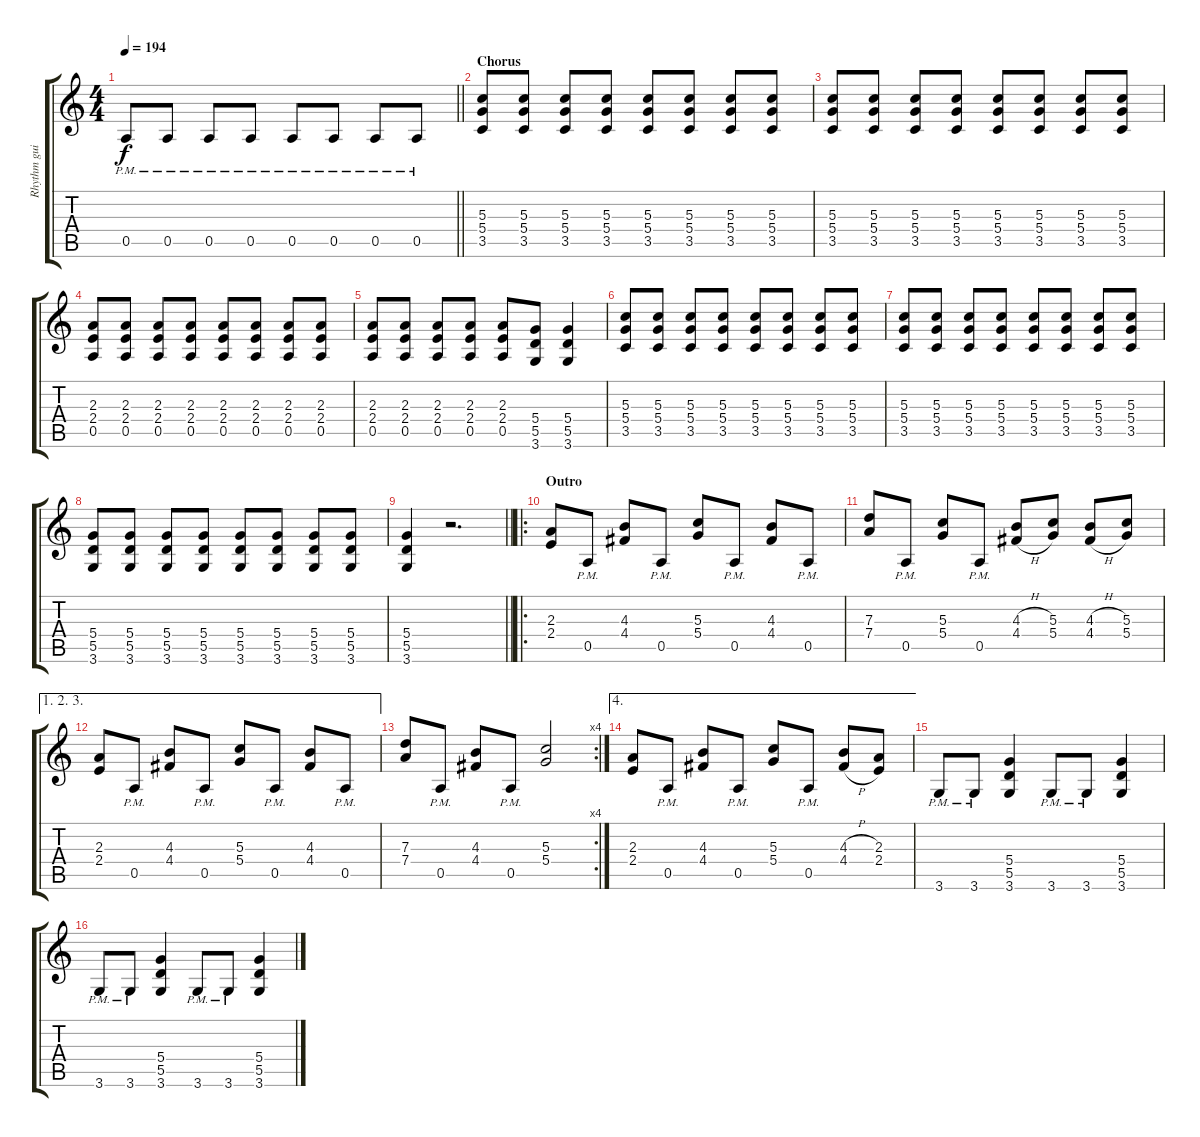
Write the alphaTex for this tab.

\track ("Rhythm guitar" "Rhythm gui") {instrument distortionguitar}
\staff {score tabs}
\tuning (E4 B3 G3 D3 A2 E2) {hide}
\ts (4 4)
\tempo 194
\clef g2
\barLineRight lightlight
\ks c
0.5{pm}.8{dy f} 0.5{pm}.8 0.5{pm}.8 0.5{pm}.8 0.5{pm}.8 0.5{pm}.8 0.5{pm}.8 0.5{pm}.8 |
\section ("" "Chorus")
(5.3 5.4 3.5).8 (5.3 5.4 3.5).8 (5.3 5.4 3.5).8 (5.3 5.4 3.5).8 (5.3 5.4 3.5).8 (5.3 5.4 3.5).8 (5.3 5.4 3.5).8 (5.3 5.4 3.5).8 |
(5.3 5.4 3.5).8 (5.3 5.4 3.5).8 (5.3 5.4 3.5).8 (5.3 5.4 3.5).8 (5.3 5.4 3.5).8 (5.3 5.4 3.5).8 (5.3 5.4 3.5).8 (5.3 5.4 3.5).8 |
(2.3 2.4 0.5).8 (2.3 2.4 0.5).8 (2.3 2.4 0.5).8 (2.3 2.4 0.5).8 (2.3 2.4 0.5).8 (2.3 2.4 0.5).8 (2.3 2.4 0.5).8 (2.3 2.4 0.5).8 |
(2.3 2.4 0.5).8 (2.3 2.4 0.5).8 (2.3 2.4 0.5).8 (2.3 2.4 0.5).8 (2.3 2.4 0.5).8 (5.4 5.5 3.6).8 (5.4 5.5 3.6).4 |
(5.3 5.4 3.5).8 (5.3 5.4 3.5).8 (5.3 5.4 3.5).8 (5.3 5.4 3.5).8 (5.3 5.4 3.5).8 (5.3 5.4 3.5).8 (5.3 5.4 3.5).8 (5.3 5.4 3.5).8 |
(5.3 5.4 3.5).8 (5.3 5.4 3.5).8 (5.3 5.4 3.5).8 (5.3 5.4 3.5).8 (5.3 5.4 3.5).8 (5.3 5.4 3.5).8 (5.3 5.4 3.5).8 (5.3 5.4 3.5).8 |
(5.4 5.5 3.6).8 (5.4 5.5 3.6).8 (5.4 5.5 3.6).8 (5.4 5.5 3.6).8 (5.4 5.5 3.6).8 (5.4 5.5 3.6).8 (5.4 5.5 3.6).8 (5.4 5.5 3.6).8 |
\barLineRight lightlight
(5.4 5.5 3.6).4 r.2{d} |
\ro
\section ("" "Outro")
(2.3 2.4).8 0.5{pm}.8 (4.3 4.4).8 0.5{pm}.8 (5.3 5.4).8 0.5{pm}.8 (4.3 4.4).8 0.5{pm}.8 |
(7.3 7.4).8 0.5{pm}.8 (5.3 5.4).8 0.5{pm}.8 (4.3{h} 4.4{h}).8 (5.3 5.4).8 (4.3{h} 4.4{h}).8 (5.3 5.4).8 |
\ae (1 2 3)
(2.3 2.4).8 0.5{pm}.8 (4.3 4.4).8 0.5{pm}.8 (5.3 5.4).8 0.5{pm}.8 (4.3 4.4).8 0.5{pm}.8 |
\rc 4
(7.3 7.4).8 0.5{pm}.8 (4.3 4.4).8 0.5{pm}.8 (5.3 5.4).2 |
\ae 4
(2.3 2.4).8 0.5{pm}.8 (4.3 4.4).8 0.5{pm}.8 (5.3 5.4).8 0.5{pm}.8 (4.3{h} 4.4{h}).8 (2.3 2.4).8 |
3.6{pm}.8 3.6{pm}.8 (5.4 5.5 3.6).4 3.6{pm}.8 3.6{pm}.8 (5.4 5.5 3.6).4 |
3.6{pm}.8 3.6{pm}.8 (5.4 5.5 3.6).4 3.6{pm}.8 3.6{pm}.8 (5.4 5.5 3.6).4
